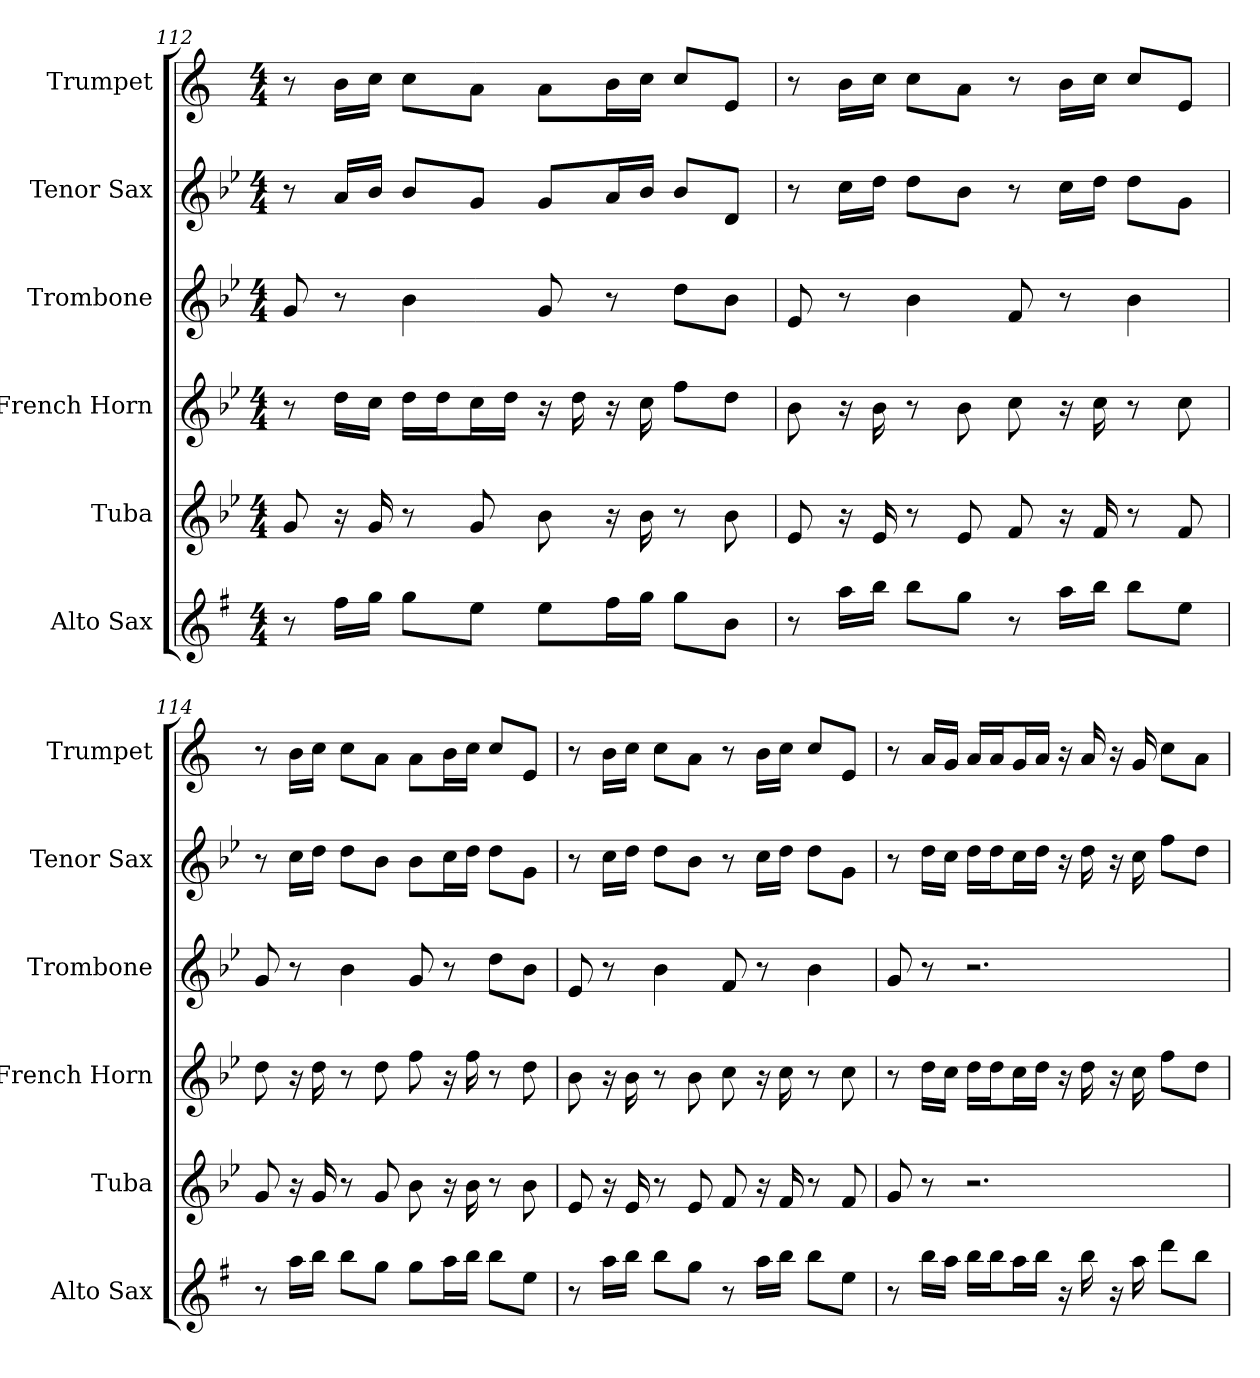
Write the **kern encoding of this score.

**kern	**kern	**kern	**kern	**kern	**kern
*part6	*part5	*part4	*part3	*part2	*part1
*staff6	*staff5	*staff4	*staff3	*staff2	*staff1
*I"Alto Sax	*I"Tuba	*I"French Horn	*I"Trombone	*I"Tenor Sax	*I"Trumpet
*I'Alto Sax	*I'Tuba	*I'French Horn	*I'Trombone	*I'Tenor Sax	*I'Trumpet
*clefG2	*clefG2	*clefG2	*clefG2	*clefG2	*clefG2
*ITrd5c9	*ITrd15c26	*ITrd8c14	*ITrd8c14	*ITrd8c14	*ITrd1c2
*k[b-e-]	*k[b-e-]	*k[b-e-]	*k[b-e-]	*k[b-e-]	*k[b-e-]
*M4/4	*M4/4	*M4/4	*M4/4	*M4/4	*M4/4
=112	=112	=112	=112	=112	=112
8r	8GG	8r	8G	8r	8r
16aLL	16r	16dLL	8r	16ALL	16aLL
16b-JJ	16GG	16cJJ	.	16B-JJ	16b-JJ
8b-L	8r	16dLL	4B-	8B-L	8b-L
.	.	16dJ	.	.	.
8gJ	8GG	16cL	.	8GJ	8gJ
.	.	16dJJ	.	.	.
8gL	8BB-	16r	8G	8GL	8gL
.	.	16d	.	.	.
16aL	16r	16r	8r	16AL	16aL
16b-JJ	16BB-	16c	.	16B-JJ	16b-JJ
8b-L	8r	8fL	8dL	8B-L	8b-L
8dJ	8BB-	8dJ	8B-J	8DJ	8dJ
=113	=113	=113	=113	=113	=113
8r	8EE-	8B-	8E-	8r	8r
16ccLL	16r	16r	8r	16cLL	16aLL
16ddJJ	16EE-	16B-	.	16dJJ	16b-JJ
8ddL	8r	8r	4B-	8dL	8b-L
8b-J	8EE-	8B-	.	8B-J	8gJ
8r	8FF	8c	8F	8r	8r
16ccLL	16r	16r	8r	16cLL	16aLL
16ddJJ	16FF	16c	.	16dJJ	16b-JJ
8ddL	8r	8r	4B-	8dL	8b-L
8gJ	8FF	8c	.	8GJ	8dJ
=114	=114	=114	=114	=114	=114
8r	8GG	8d	8G	8r	8r
16ccLL	16r	16r	8r	16cLL	16aLL
16ddJJ	16GG	16d	.	16dJJ	16b-JJ
8ddL	8r	8r	4B-	8dL	8b-L
8b-J	8GG	8d	.	8B-J	8gJ
8b-L	8BB-	8f	8G	8B-L	8gL
16ccL	16r	16r	8r	16cL	16aL
16ddJJ	16BB-	16f	.	16dJJ	16b-JJ
8ddL	8r	8r	8dL	8dL	8b-L
8gJ	8BB-	8d	8B-J	8GJ	8dJ
=115	=115	=115	=115	=115	=115
8r	8EE-	8B-	8E-	8r	8r
16ccLL	16r	16r	8r	16cLL	16aLL
16ddJJ	16EE-	16B-	.	16dJJ	16b-JJ
8ddL	8r	8r	4B-	8dL	8b-L
8b-J	8EE-	8B-	.	8B-J	8gJ
8r	8FF	8c	8F	8r	8r
16ccLL	16r	16r	8r	16cLL	16aLL
16ddJJ	16FF	16c	.	16dJJ	16b-JJ
8ddL	8r	8r	4B-	8dL	8b-L
8gJ	8FF	8c	.	8GJ	8dJ
=116	=116	=116	=116	=116	=116
8r	8GG	8r	8G	8r	8r
16ddLL	8r	16dLL	8r	16dLL	16gLL
16ccJJ	.	16cJJ	.	16cJJ	16fJJ
16ddLL	2.r	16dLL	2.r	16dLL	16gLL
16ddJ	.	16dJ	.	16dJ	16gJ
16ccL	.	16cL	.	16cL	16fL
16ddJJ	.	16dJJ	.	16dJJ	16gJJ
16r	.	16r	.	16r	16r
16dd	.	16d	.	16d	16g
16r	.	16r	.	16r	16r
16cc	.	16c	.	16c	16f
8ffL	.	8fL	.	8fL	8b-L
8ddJ	.	8dJ	.	8dJ	8gJ
=	=	=	=	=	=
*-	*-	*-	*-	*-	*-
